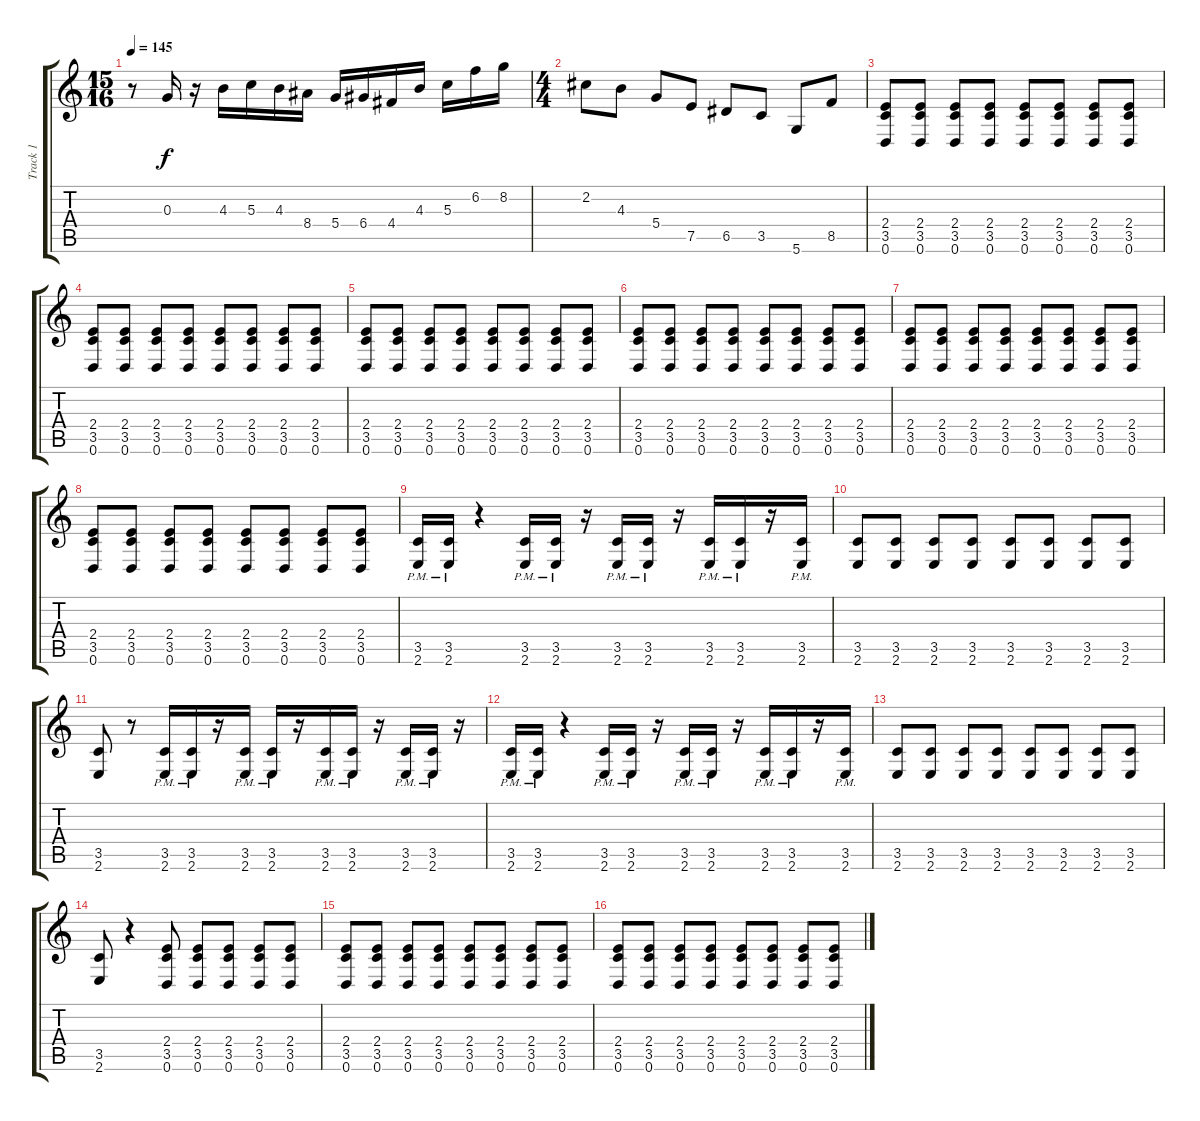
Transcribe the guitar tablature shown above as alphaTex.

\track ("Track 1" "Track 1") {solo instrument distortionguitar}
\staff {score tabs}
\tuning (E4 B3 G3 D3 A2 D2) {hide}
\ts (15 16)
\tempo 145
\clef g2
\ks c
r.8{dy f} 0.3.16 r.16 4.3.16 5.3.16 4.3.16 8.4.16 5.4.16 6.4.16 4.4.16 4.3.16 5.3.16 6.2.16 8.2.16 |
\ts (4 4)
2.2.8 4.3.8 5.4.8 7.5.8 6.5.8 3.5.8 5.6.8 8.5.8 |
(2.4 3.5 0.6).8 (2.4 3.5 0.6).8 (2.4 3.5 0.6).8 (2.4 3.5 0.6).8 (2.4 3.5 0.6).8 (2.4 3.5 0.6).8 (2.4 3.5 0.6).8 (2.4 3.5 0.6).8 |
(2.4 3.5 0.6).8 (2.4 3.5 0.6).8 (2.4 3.5 0.6).8 (2.4 3.5 0.6).8 (2.4 3.5 0.6).8 (2.4 3.5 0.6).8 (2.4 3.5 0.6).8 (2.4 3.5 0.6).8 |
(2.4 3.5 0.6).8 (2.4 3.5 0.6).8 (2.4 3.5 0.6).8 (2.4 3.5 0.6).8 (2.4 3.5 0.6).8 (2.4 3.5 0.6).8 (2.4 3.5 0.6).8 (2.4 3.5 0.6).8 |
(2.4 3.5 0.6).8 (2.4 3.5 0.6).8 (2.4 3.5 0.6).8 (2.4 3.5 0.6).8 (2.4 3.5 0.6).8 (2.4 3.5 0.6).8 (2.4 3.5 0.6).8 (2.4 3.5 0.6).8 |
(2.4 3.5 0.6).8 (2.4 3.5 0.6).8 (2.4 3.5 0.6).8 (2.4 3.5 0.6).8 (2.4 3.5 0.6).8 (2.4 3.5 0.6).8 (2.4 3.5 0.6).8 (2.4 3.5 0.6).8 |
(2.4 3.5 0.6).8 (2.4 3.5 0.6).8 (2.4 3.5 0.6).8 (2.4 3.5 0.6).8 (2.4 3.5 0.6).8 (2.4 3.5 0.6).8 (2.4 3.5 0.6).8 (2.4 3.5 0.6).8 |
(3.5{pm} 2.6{pm}).16 (3.5{pm} 2.6{pm}).16 r.4 (3.5{pm} 2.6{pm}).16 (3.5{pm} 2.6{pm}).16 r.16 (3.5{pm} 2.6{pm}).16 (3.5{pm} 2.6{pm}).16 r.16 (3.5{pm} 2.6{pm}).16 (3.5{pm} 2.6{pm}).16 r.16 (3.5{pm} 2.6{pm}).16 |
(3.5 2.6).8 (3.5 2.6).8 (3.5 2.6).8 (3.5 2.6).8 (3.5 2.6).8 (3.5 2.6).8 (3.5 2.6).8 (3.5 2.6).8 |
(3.5 2.6).8 r.8 (3.5{pm} 2.6{pm}).16 (3.5{pm} 2.6{pm}).16 r.16 (3.5{pm} 2.6{pm}).16 (3.5{pm} 2.6{pm}).16 r.16 (3.5{pm} 2.6{pm}).16 (3.5{pm} 2.6{pm}).16 r.16 (3.5{pm} 2.6).16 (3.5{pm} 2.6).16 r.16 |
(3.5{pm} 2.6{pm}).16 (3.5{pm} 2.6{pm}).16 r.4 (3.5{pm} 2.6{pm}).16 (3.5{pm} 2.6{pm}).16 r.16 (3.5{pm} 2.6{pm}).16 (3.5{pm} 2.6{pm}).16 r.16 (3.5{pm} 2.6{pm}).16 (3.5{pm} 2.6{pm}).16 r.16 (3.5{pm} 2.6{pm}).16 |
(3.5 2.6).8 (3.5 2.6).8 (3.5 2.6).8 (3.5 2.6).8 (3.5 2.6).8 (3.5 2.6).8 (3.5 2.6).8 (3.5 2.6).8 |
(3.5 2.6).8 r.4 (2.4 3.5 0.6).8 (2.4 3.5 0.6).8 (2.4 3.5 0.6).8 (2.4 3.5 0.6).8 (2.4 3.5 0.6).8 |
(2.4 3.5 0.6).8 (2.4 3.5 0.6).8 (2.4 3.5 0.6).8 (2.4 3.5 0.6).8 (2.4 3.5 0.6).8 (2.4 3.5 0.6).8 (2.4 3.5 0.6).8 (2.4 3.5 0.6).8 |
(2.4 3.5 0.6).8 (2.4 3.5 0.6).8 (2.4 3.5 0.6).8 (2.4 3.5 0.6).8 (2.4 3.5 0.6).8 (2.4 3.5 0.6).8 (2.4 3.5 0.6).8 (2.4 3.5 0.6).8
